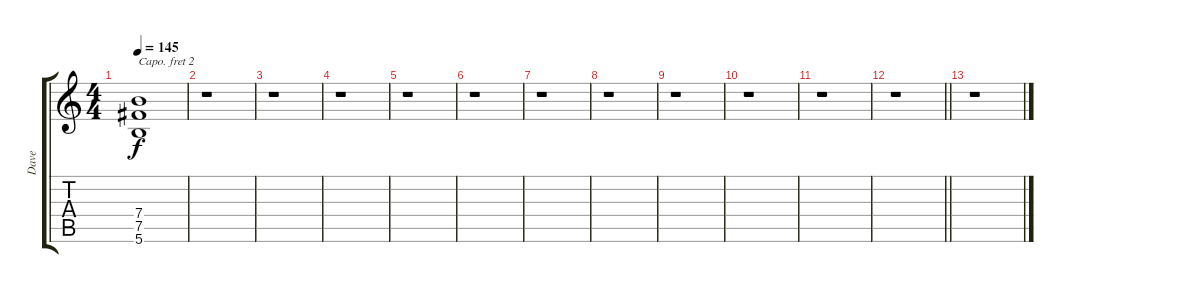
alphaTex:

\track ("Dave" "Dave") {instrument electricguitarclean}
\staff {score tabs}
\capo 2
\tuning (E4 B3 G3 D3 A2 E2) {hide}
\ts (4 4)
\tempo 145
\clef g2
\ks c
(7.4{t} 7.5{t} 5.6{t}).1{dy f} |
r.1 |
r.1 |
r.1 |
r.1 |
r.1 |
r.1 |
r.1 |
r.1 |
r.1 |
r.1 |
\barLineRight lightlight
r.1 |
r.1
